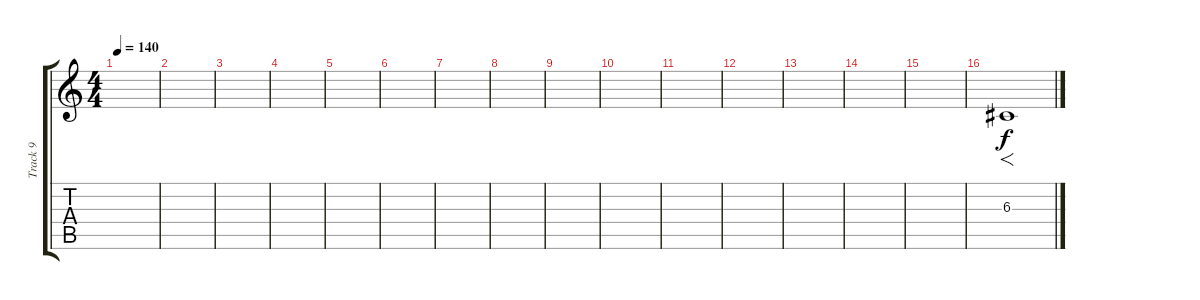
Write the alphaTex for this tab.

\track ("Track 9" "Track 9") {instrument choiraahs}
\staff {score tabs}
\tuning (E4 B3 G3 D3 A2 E2) {hide}
\ts (4 4)
\tempo 140
\clef g2
\ks c
|
|
|
|
|
|
|
|
|
|
|
|
|
|
|
6.3.1{f}
